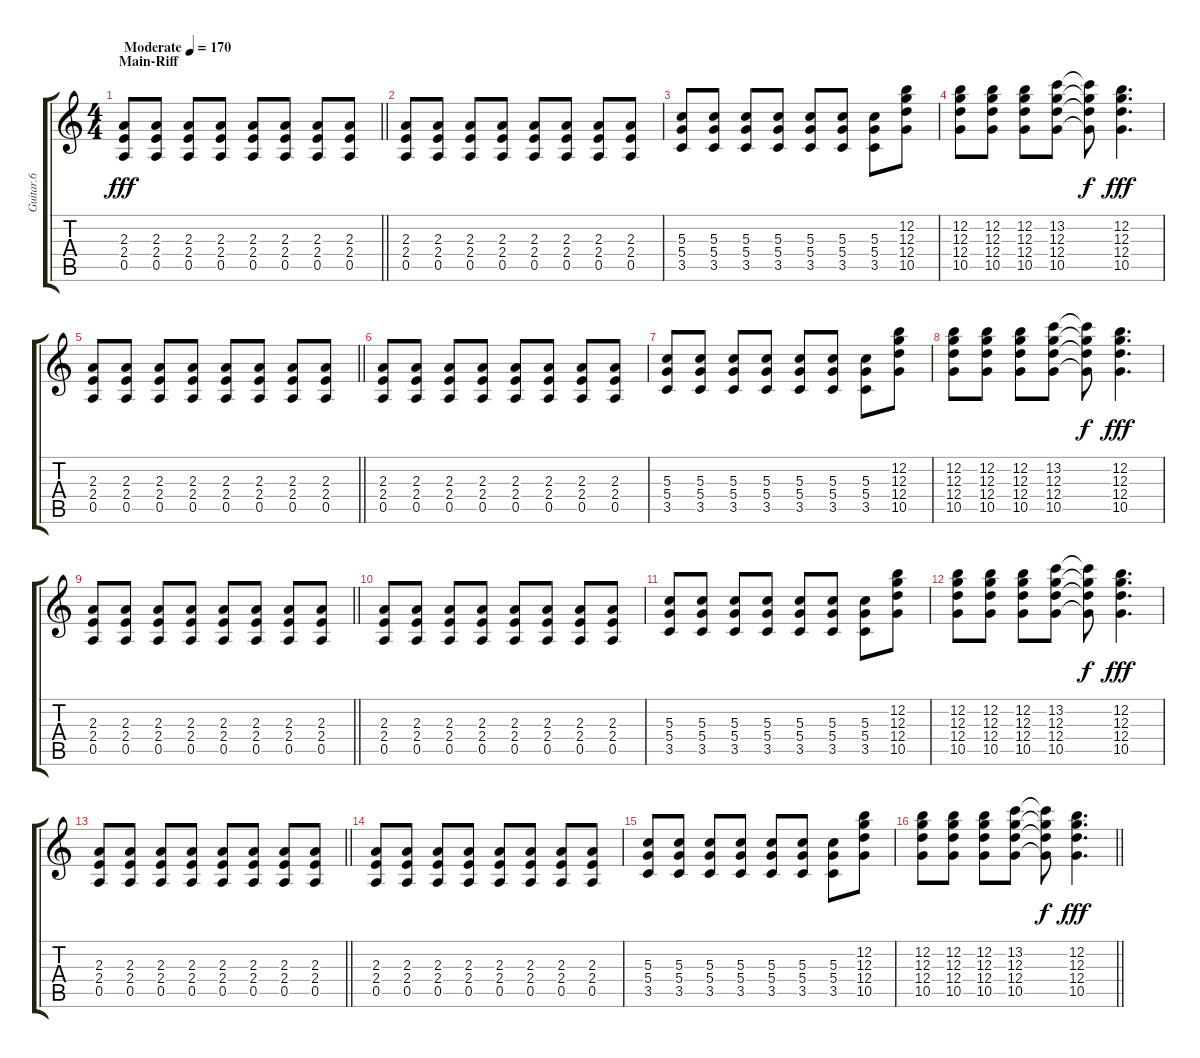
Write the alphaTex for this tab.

\track ("Guitar.6" "Guitar.6") {instrument overdrivenguitar}
\staff {score tabs}
\tuning (E4 B3 G3 D3 A2 E2) {hide}
\ts (4 4)
\section ("" "Main-Riff")
\tempo (170 "Moderate")
\clef g2
\barLineRight lightlight
\ks c
(2.3 2.4 0.5).8{dy fff instrument overdrivenguitar} (2.3 2.4 0.5).8 (2.3 2.4 0.5).8 (2.3 2.4 0.5).8 (2.3 2.4 0.5).8 (2.3 2.4 0.5).8 (2.3 2.4 0.5).8 (2.3 2.4 0.5).8 |
(2.3 2.4 0.5).8 (2.3 2.4 0.5).8 (2.3 2.4 0.5).8 (2.3 2.4 0.5).8 (2.3 2.4 0.5).8 (2.3 2.4 0.5).8 (2.3 2.4 0.5).8 (2.3 2.4 0.5).8 |
(5.3 5.4 3.5).8 (5.3 5.4 3.5).8 (5.3 5.4 3.5).8 (5.3 5.4 3.5).8 (5.3 5.4 3.5).8 (5.3 5.4 3.5).8 (5.3 5.4 3.5).8 (12.2 12.3 12.4 10.5).8 |
(12.2 12.3 12.4 10.5).8 (12.2 12.3 12.4 10.5).8 (12.2 12.3 12.4 10.5).8 (13.2 12.3 12.4 10.5).8 (13.2{t} 12.3{t} 12.4{t} 10.5{t}).8{dy f} (12.2 12.3 12.4 10.5).4{d dy fff} |
\barLineRight lightlight
(2.3 2.4 0.5).8 (2.3 2.4 0.5).8 (2.3 2.4 0.5).8 (2.3 2.4 0.5).8 (2.3 2.4 0.5).8 (2.3 2.4 0.5).8 (2.3 2.4 0.5).8 (2.3 2.4 0.5).8 |
(2.3 2.4 0.5).8 (2.3 2.4 0.5).8 (2.3 2.4 0.5).8 (2.3 2.4 0.5).8 (2.3 2.4 0.5).8 (2.3 2.4 0.5).8 (2.3 2.4 0.5).8 (2.3 2.4 0.5).8 |
(5.3 5.4 3.5).8 (5.3 5.4 3.5).8 (5.3 5.4 3.5).8 (5.3 5.4 3.5).8 (5.3 5.4 3.5).8 (5.3 5.4 3.5).8 (5.3 5.4 3.5).8 (12.2 12.3 12.4 10.5).8 |
(12.2 12.3 12.4 10.5).8 (12.2 12.3 12.4 10.5).8 (12.2 12.3 12.4 10.5).8 (13.2 12.3 12.4 10.5).8 (13.2{t} 12.3{t} 12.4{t} 10.5{t}).8{dy f} (12.2 12.3 12.4 10.5).4{d dy fff} |
\barLineRight lightlight
(2.3 2.4 0.5).8 (2.3 2.4 0.5).8 (2.3 2.4 0.5).8 (2.3 2.4 0.5).8 (2.3 2.4 0.5).8 (2.3 2.4 0.5).8 (2.3 2.4 0.5).8 (2.3 2.4 0.5).8 |
(2.3 2.4 0.5).8 (2.3 2.4 0.5).8 (2.3 2.4 0.5).8 (2.3 2.4 0.5).8 (2.3 2.4 0.5).8 (2.3 2.4 0.5).8 (2.3 2.4 0.5).8 (2.3 2.4 0.5).8 |
(5.3 5.4 3.5).8 (5.3 5.4 3.5).8 (5.3 5.4 3.5).8 (5.3 5.4 3.5).8 (5.3 5.4 3.5).8 (5.3 5.4 3.5).8 (5.3 5.4 3.5).8 (12.2 12.3 12.4 10.5).8 |
(12.2 12.3 12.4 10.5).8 (12.2 12.3 12.4 10.5).8 (12.2 12.3 12.4 10.5).8 (13.2 12.3 12.4 10.5).8 (13.2{t} 12.3{t} 12.4{t} 10.5{t}).8{dy f} (12.2 12.3 12.4 10.5).4{d dy fff} |
\barLineRight lightlight
(2.3 2.4 0.5).8 (2.3 2.4 0.5).8 (2.3 2.4 0.5).8 (2.3 2.4 0.5).8 (2.3 2.4 0.5).8 (2.3 2.4 0.5).8 (2.3 2.4 0.5).8 (2.3 2.4 0.5).8 |
(2.3 2.4 0.5).8 (2.3 2.4 0.5).8 (2.3 2.4 0.5).8 (2.3 2.4 0.5).8 (2.3 2.4 0.5).8 (2.3 2.4 0.5).8 (2.3 2.4 0.5).8 (2.3 2.4 0.5).8 |
(5.3 5.4 3.5).8 (5.3 5.4 3.5).8 (5.3 5.4 3.5).8 (5.3 5.4 3.5).8 (5.3 5.4 3.5).8 (5.3 5.4 3.5).8 (5.3 5.4 3.5).8 (12.2 12.3 12.4 10.5).8 |
\barLineRight lightlight
(12.2 12.3 12.4 10.5).8 (12.2 12.3 12.4 10.5).8 (12.2 12.3 12.4 10.5).8 (13.2 12.3 12.4 10.5).8 (13.2{t} 12.3{t} 12.4{t} 10.5{t}).8{dy f} (12.2 12.3 12.4 10.5).4{d dy fff}
